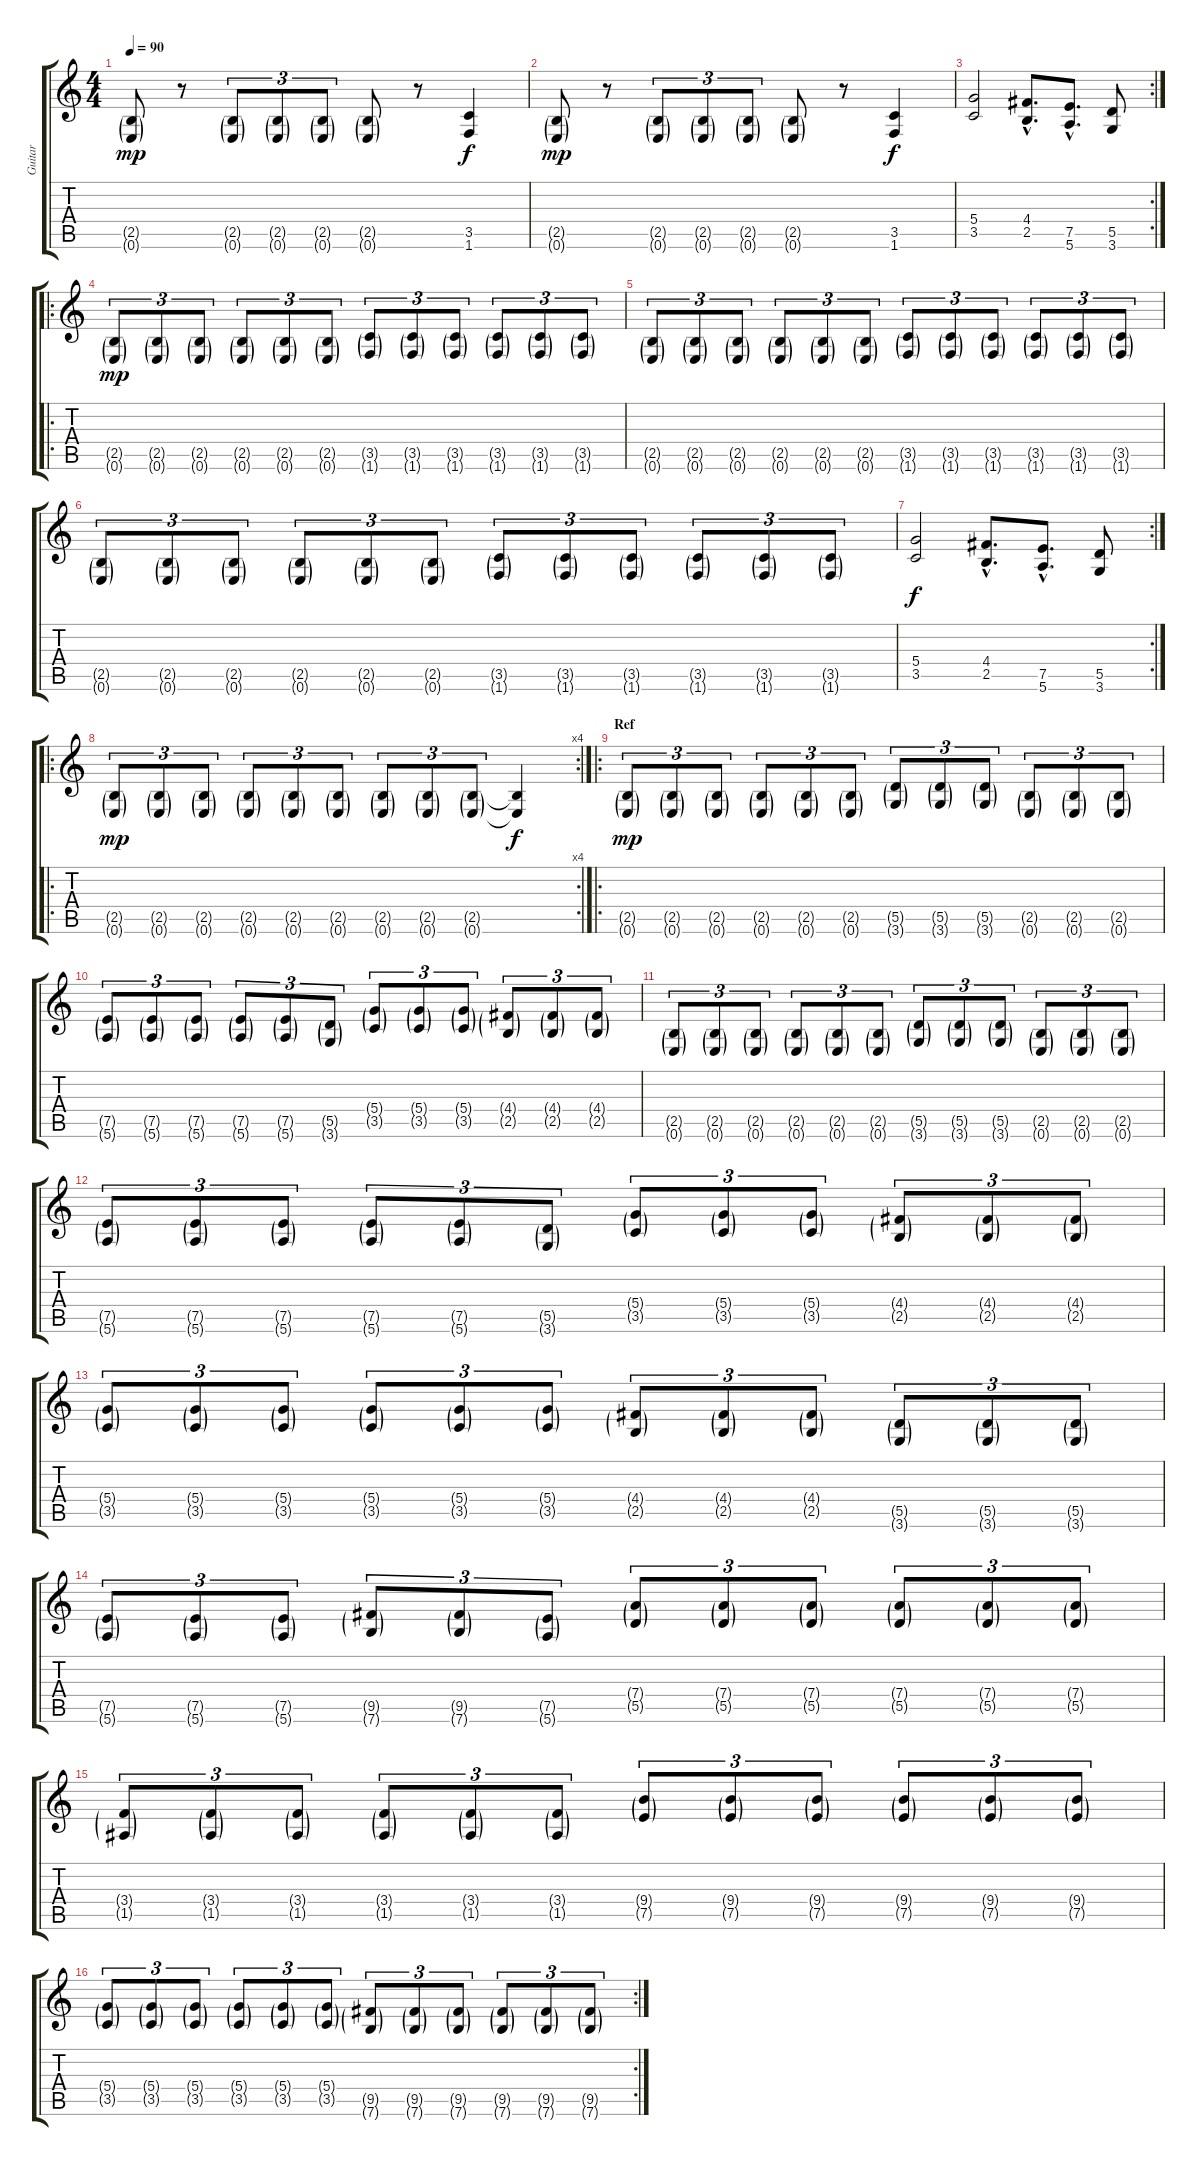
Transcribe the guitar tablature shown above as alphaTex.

\track ("Guitar" "Guitar") {instrument distortionguitar}
\staff {score tabs}
\tuning (E4 B3 G3 D3 A2 E2) {hide}
\ts (4 4)
\tempo 90
\clef g2
\ks c
(2.5{g} 0.6{g}).8{dy mp} r.8 (2.5{g} 0.6{g}).8{tu (3 2)} (2.5{g} 0.6{g}).8{tu (3 2)} (2.5{g} 0.6{g}).8{tu (3 2)} (2.5{g} 0.6{g}).8 r.8 (3.5 1.6).4{dy f} |
(2.5{g} 0.6{g}).8{dy mp} r.8 (2.5{g} 0.6{g}).8{tu (3 2)} (2.5{g} 0.6{g}).8{tu (3 2)} (2.5{g} 0.6{g}).8{tu (3 2)} (2.5{g} 0.6{g}).8 r.8 (3.5 1.6).4{dy f} |
\rc 2
(5.4 3.5).2 (4.4{hac} 2.5{hac}).8{d} (7.5{hac} 5.6{hac}).8{d} (5.5 3.6).8 |
\ro
(2.5{g} 0.6{g}).8{tu (3 2) dy mp} (2.5{g} 0.6{g}).8{tu (3 2)} (2.5{g} 0.6{g}).8{tu (3 2)} (2.5{g} 0.6{g}).8{tu (3 2)} (2.5{g} 0.6{g}).8{tu (3 2)} (2.5{g} 0.6{g}).8{tu (3 2)} (3.5{g} 1.6{g}).8{tu (3 2)} (3.5{g} 1.6{g}).8{tu (3 2)} (3.5{g} 1.6{g}).8{tu (3 2)} (3.5{g} 1.6{g}).8{tu (3 2)} (3.5{g} 1.6{g}).8{tu (3 2)} (3.5{g} 1.6{g}).8{tu (3 2)} |
(2.5{g} 0.6{g}).8{tu (3 2)} (2.5{g} 0.6{g}).8{tu (3 2)} (2.5{g} 0.6{g}).8{tu (3 2)} (2.5{g} 0.6{g}).8{tu (3 2)} (2.5{g} 0.6{g}).8{tu (3 2)} (2.5{g} 0.6{g}).8{tu (3 2)} (3.5{g} 1.6{g}).8{tu (3 2)} (3.5{g} 1.6{g}).8{tu (3 2)} (3.5{g} 1.6{g}).8{tu (3 2)} (3.5{g} 1.6{g}).8{tu (3 2)} (3.5{g} 1.6{g}).8{tu (3 2)} (3.5{g} 1.6{g}).8{tu (3 2)} |
(2.5{g} 0.6{g}).8{tu (3 2)} (2.5{g} 0.6{g}).8{tu (3 2)} (2.5{g} 0.6{g}).8{tu (3 2)} (2.5{g} 0.6{g}).8{tu (3 2)} (2.5{g} 0.6{g}).8{tu (3 2)} (2.5{g} 0.6{g}).8{tu (3 2)} (3.5{g} 1.6{g}).8{tu (3 2)} (3.5{g} 1.6{g}).8{tu (3 2)} (3.5{g} 1.6{g}).8{tu (3 2)} (3.5{g} 1.6{g}).8{tu (3 2)} (3.5{g} 1.6{g}).8{tu (3 2)} (3.5{g} 1.6{g}).8{tu (3 2)} |
\rc 2
(5.4 3.5).2{dy f} (4.4{hac} 2.5{hac}).8{d} (7.5{hac} 5.6{hac}).8{d} (5.5 3.6).8 |
\ro
\rc 4
(2.5{g} 0.6{g}).8{tu (3 2) dy mp} (2.5{g} 0.6{g}).8{tu (3 2)} (2.5{g} 0.6{g}).8{tu (3 2)} (2.5{g} 0.6{g}).8{tu (3 2)} (2.5{g} 0.6{g}).8{tu (3 2)} (2.5{g} 0.6{g}).8{tu (3 2)} (2.5{g} 0.6{g}).8{tu (3 2)} (2.5{g} 0.6{g}).8{tu (3 2)} (2.5{g} 0.6{g}).8{tu (3 2)} (2.5{t} 0.6{t}).4{dy f} |
\ro
\section ("" "Ref")
(2.5{g} 0.6{g}).8{tu (3 2) dy mp} (2.5{g} 0.6{g}).8{tu (3 2)} (2.5{g} 0.6{g}).8{tu (3 2)} (2.5{g} 0.6{g}).8{tu (3 2)} (2.5{g} 0.6{g}).8{tu (3 2)} (2.5{g} 0.6{g}).8{tu (3 2)} (5.5{g} 3.6{g}).8{tu (3 2)} (5.5{g} 3.6{g}).8{tu (3 2)} (5.5{g} 3.6{g}).8{tu (3 2)} (2.5{g} 0.6{g}).8{tu (3 2)} (2.5{g} 0.6{g}).8{tu (3 2)} (2.5{g} 0.6{g}).8{tu (3 2)} |
(7.5{g} 5.6{g}).8{tu (3 2)} (7.5{g} 5.6{g}).8{tu (3 2)} (7.5{g} 5.6{g}).8{tu (3 2)} (7.5{g} 5.6{g}).8{tu (3 2)} (7.5{g} 5.6{g}).8{tu (3 2)} (5.5{g} 3.6{g}).8{tu (3 2)} (5.4{g} 3.5{g}).8{tu (3 2)} (5.4{g} 3.5{g}).8{tu (3 2)} (5.4{g} 3.5{g}).8{tu (3 2)} (4.4{g} 2.5{g}).8{tu (3 2)} (4.4{g} 2.5{g}).8{tu (3 2)} (4.4{g} 2.5{g}).8{tu (3 2)} |
(2.5{g} 0.6{g}).8{tu (3 2)} (2.5{g} 0.6{g}).8{tu (3 2)} (2.5{g} 0.6{g}).8{tu (3 2)} (2.5{g} 0.6{g}).8{tu (3 2)} (2.5{g} 0.6{g}).8{tu (3 2)} (2.5{g} 0.6{g}).8{tu (3 2)} (5.5{g} 3.6{g}).8{tu (3 2)} (5.5{g} 3.6{g}).8{tu (3 2)} (5.5{g} 3.6{g}).8{tu (3 2)} (2.5{g} 0.6{g}).8{tu (3 2)} (2.5{g} 0.6{g}).8{tu (3 2)} (2.5{g} 0.6{g}).8{tu (3 2)} |
(7.5{g} 5.6{g}).8{tu (3 2)} (7.5{g} 5.6{g}).8{tu (3 2)} (7.5{g} 5.6{g}).8{tu (3 2)} (7.5{g} 5.6{g}).8{tu (3 2)} (7.5{g} 5.6{g}).8{tu (3 2)} (5.5{g} 3.6{g}).8{tu (3 2)} (5.4{g} 3.5{g}).8{tu (3 2)} (5.4{g} 3.5{g}).8{tu (3 2)} (5.4{g} 3.5{g}).8{tu (3 2)} (4.4{g} 2.5{g}).8{tu (3 2)} (4.4{g} 2.5{g}).8{tu (3 2)} (4.4{g} 2.5{g}).8{tu (3 2)} |
(5.4{g} 3.5{g}).8{tu (3 2)} (5.4{g} 3.5{g}).8{tu (3 2)} (5.4{g} 3.5{g}).8{tu (3 2)} (5.4{g} 3.5{g}).8{tu (3 2)} (5.4{g} 3.5{g}).8{tu (3 2)} (5.4{g} 3.5{g}).8{tu (3 2)} (4.4{g} 2.5{g}).8{tu (3 2)} (4.4{g} 2.5{g}).8{tu (3 2)} (4.4{g} 2.5{g}).8{tu (3 2)} (5.5{g} 3.6{g}).8{tu (3 2)} (5.5{g} 3.6{g}).8{tu (3 2)} (5.5{g} 3.6{g}).8{tu (3 2)} |
(7.5{g} 5.6{g}).8{tu (3 2)} (7.5{g} 5.6{g}).8{tu (3 2)} (7.5{g} 5.6{g}).8{tu (3 2)} (9.5{g} 7.6{g}).8{tu (3 2)} (9.5{g} 7.6{g}).8{tu (3 2)} (7.5{g} 5.6{g}).8{tu (3 2)} (7.4{g} 5.5{g}).8{tu (3 2)} (7.4{g} 5.5{g}).8{tu (3 2)} (7.4{g} 5.5{g}).8{tu (3 2)} (7.4{g} 5.5{g}).8{tu (3 2)} (7.4{g} 5.5{g}).8{tu (3 2)} (7.4{g} 5.5{g}).8{tu (3 2)} |
(3.4{g} 1.5{g}).8{tu (3 2)} (3.4{g} 1.5{g}).8{tu (3 2)} (3.4{g} 1.5{g}).8{tu (3 2)} (3.4{g} 1.5{g}).8{tu (3 2)} (3.4{g} 1.5{g}).8{tu (3 2)} (3.4{g} 1.5{g}).8{tu (3 2)} (9.4{g} 7.5{g}).8{tu (3 2)} (9.4{g} 7.5{g}).8{tu (3 2)} (9.4{g} 7.5{g}).8{tu (3 2)} (9.4{g} 7.5{g}).8{tu (3 2)} (9.4{g} 7.5{g}).8{tu (3 2)} (9.4{g} 7.5{g}).8{tu (3 2)} |
\rc 2
(5.4{g} 3.5{g}).8{tu (3 2)} (5.4{g} 3.5{g}).8{tu (3 2)} (5.4{g} 3.5{g}).8{tu (3 2)} (5.4{g} 3.5{g}).8{tu (3 2)} (5.4{g} 3.5{g}).8{tu (3 2)} (5.4{g} 3.5{g}).8{tu (3 2)} (9.5{g} 7.6{g}).8{tu (3 2)} (9.5{g} 7.6{g}).8{tu (3 2)} (9.5{g} 7.6{g}).8{tu (3 2)} (9.5{g} 7.6{g}).8{tu (3 2)} (9.5{g} 7.6{g}).8{tu (3 2)} (9.5{g} 7.6{g}).8{tu (3 2)}
